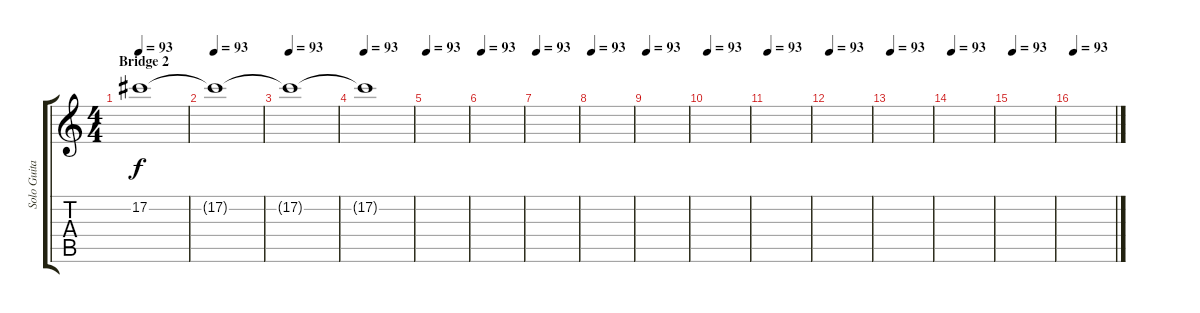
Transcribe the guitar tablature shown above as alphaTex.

\track ("Solo Guitar 2" "Solo Guita") {mute instrument distortionguitar}
\staff {score tabs}
\tuning (Db4 Ab3 E3 B2 Gb2 B1) {hide}
\ts (4 4)
\section ("" "Bridge 2")
\tempo 93
\clef g2
\ks c
17.2.1{dy f volume 16} |
\tempo 93
17.2{t}.1{volume 14} |
\tempo 93
17.2{t}.1{volume 11} |
\tempo 93
17.2{t}.1{volume 9} |
\tempo 93
|
\tempo 93
|
\tempo 93
|
\tempo 93
|
\tempo 93
|
\tempo 93
|
\tempo 93
|
\tempo 93
|
\tempo 93
|
\tempo 93
|
\tempo 93
|
\tempo 93
